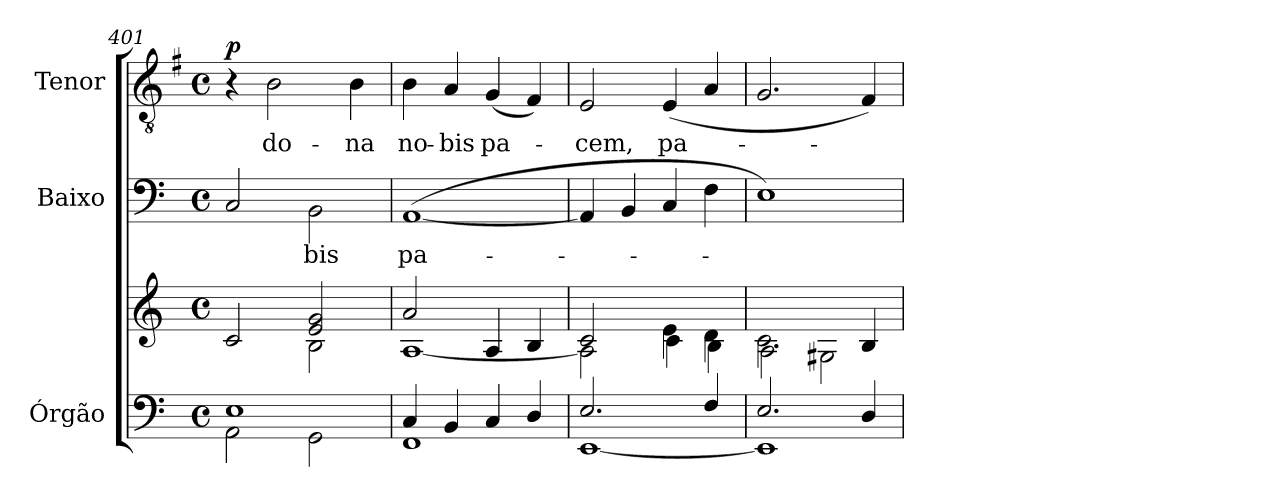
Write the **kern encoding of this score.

**kern	**kern	**kern	**text	**kern	**text	**dynam
*part3	*part3	*part2	*part2	*part1	*part1	*part1
*staff4	*staff3	*staff2	*staff2	*staff1	*staff1	*staff1
*I"Órgão	*	*I"Baixo	*	*I"Tenor	*	*
*I'Órg.	*	*	*	*I'Tr.	*	*
*clefF4	*clefG2	*clefF4	*	*clefGv2	*	*
*	*	*	*	*ITrd4c7	*	*
*k[]	*k[]	*k[]	*	*k[]	*	*
*C:	*C:	*C:	*	*C:	*	*
*M4/4	*M4/4	*M4/4	*	*M4/4	*	*
*met(c)	*met(c)	*met(c)	*	*met(c)	*	*
=401	=401	=401	=401	=401	=401	=401
*^	*^	*	*	*	*	*
1Ei	2AAi\	2ryy	2ci/	2Ci/	.	4r	.	p
!	!	!	!	!	!	!	!LO:LY:b:color=#000000	!
.	.	.	.	.	.	2Ei\	do-	.
!	!	!	!	!	!LO:LY:b:color=#000000	!	!	!
.	2GGi\	2ei/ 2gi	2Bi\	2BBi\	-bis	.	.	.
!	!	!	!	!	!	!	!LO:LY:b:color=#000000	!
.	.	.	.	.	.	4Ei\	-na	.
!!LO:LB:g=z
=402	=402	=402	=402	=402	=402	=402	=402	=402
!	!	!	!	!	!LO:LY:b:color=#000000	!	!	!
!	!	!	!	!	!	!	!LO:LY:b:color=#000000	!
4Ci/	1FFi	2ai/	[<1Ai	([<1AAi	pa-	4Ei\	no-	.
!	!	!	!	!	!	!	!LO:LY:b:color=#000000	!
4BBi/	.	.	.	.	.	4Di/	-bis	.
!	!	!	!	!	!	!	!LO:LY:b:color=#000000	!
4Ci/	.	4Ai/	.	.	.	(4Ci/	pa-	.
4Di/	.	4Bi/	.	.	.	4BBi/)	.	.
=403	=403	=403	=403	=403	=403	=403	=403	=403
!	!	!	!	!	!	!	!LO:LY:b:color=#000000	!
2.Ei/	[<1EEi	2ci/	2Ai\]	4AAi/]	.	2AAi/	-cem,	.
.	.	.	.	4BBi/	.	.	.	.
!	!	!	!	!	!	!	!LO:LY:b:color=#000000	!
.	.	4ei\	4ci\	4Ci/	.	(4AAi/	pa-	.
4Fi/	.	4di\	4Bi\	4Fi\	.	4Di/	.	.
=404	=404	=404	=404	=404	=404	=404	=404	=404
2.Ei/	1EEi]	2.ci\	2Ai\	1Ei)	.	2.Ci/	.	.
.	.	.	2G#Xi\	.	.	.	.	.
4Di/	.	4Bi/	.	.	.	4BBi/)	.	.
*v	*v	*	*	*	*	*	*	*
*	*v	*v	*	*	*	*	*
=	=	=	=	=	=	=
*-	*-	*-	*-	*-	*-	*-
